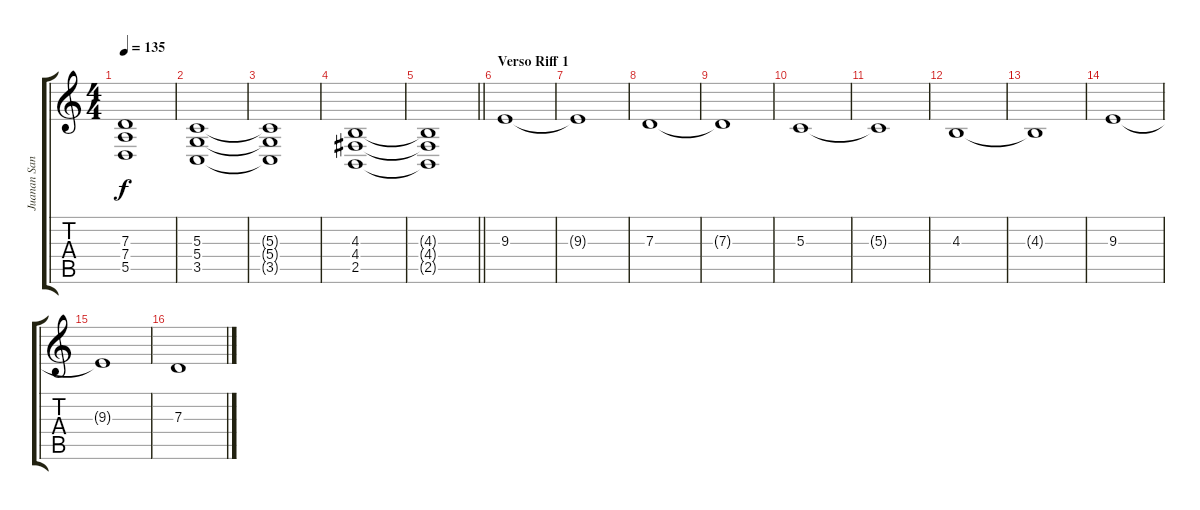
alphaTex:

\track ("Juanan San Martín" "Juanan San") {instrument stringensemble1}
\staff {score tabs}
\tuning (E4 B3 G3 D3 A2 E2) {hide}
\ts (4 4)
\tempo 135
\clef g2
\ks c
(7.3{t} 7.4{t} 5.5{t}).1{dy f} |
(5.3 5.4 3.5).1 |
(5.3{t} 5.4{t} 3.5{t}).1 |
(4.3 4.4 2.5).1 |
\barLineRight lightlight
(4.3{t} 4.4{t} 2.5{t}).1 |
\section ("" "Verso Riff 1")
9.3.1 |
9.3{t}.1 |
7.3.1 |
7.3{t}.1 |
5.3.1 |
5.3{t}.1 |
4.3.1 |
4.3{t}.1 |
9.3.1 |
9.3{t}.1 |
7.3.1
